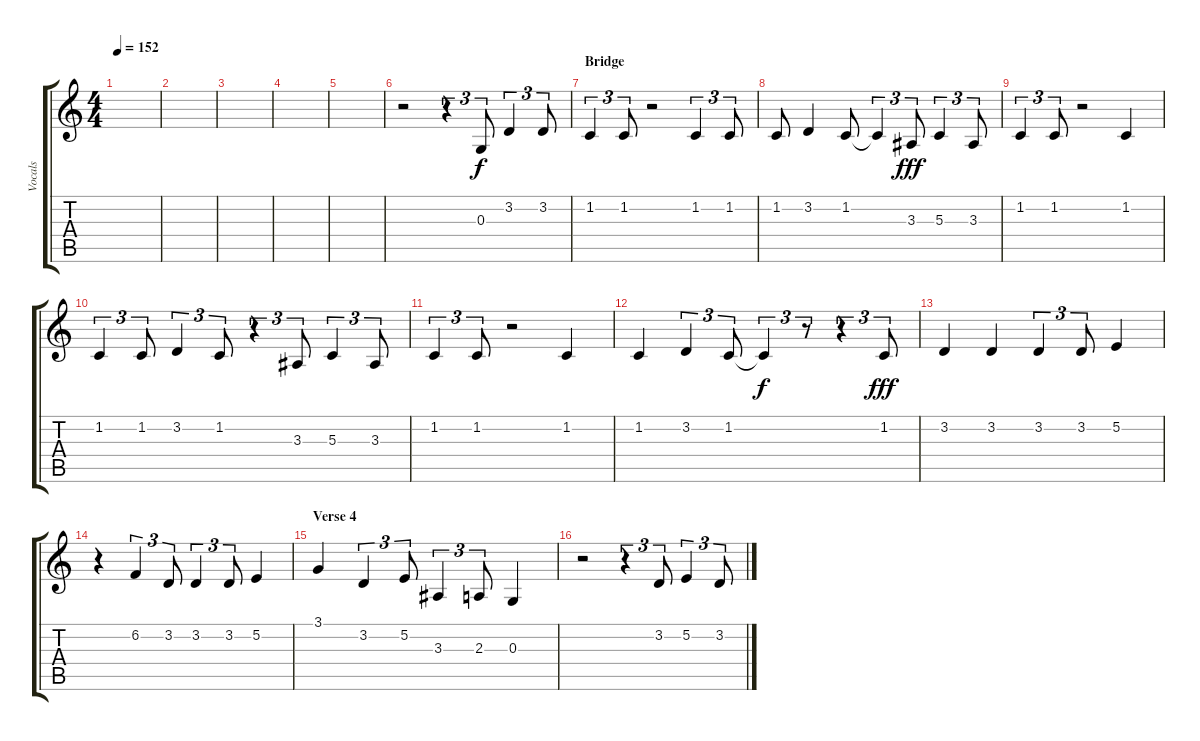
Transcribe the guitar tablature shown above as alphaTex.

\track ("Vocals" "Vocals") {instrument altosax}
\staff {score tabs}
\tuning (E4 B3 G3 D3 A2 E2) {hide}
\ts (4 4)
\tempo 152
\clef g2
\ks c
|
|
|
|
|
r.2 r.4{tu (3 2)} 0.3.8{tu (3 2)} 3.2.4{tu (3 2)} 3.2.8{tu (3 2)} |
\section ("" "Bridge")
1.2.4{tu (3 2)} 1.2.8{tu (3 2)} r.2 1.2.4{tu (3 2)} 1.2.8{tu (3 2)} |
1.2.8 3.2.4 1.2.8 1.2{t}.4{tu (3 2) dy f} 3.3.8{tu (3 2) dy fff} 5.3.4{tu (3 2)} 3.3.8{tu (3 2)} |
1.2.4{tu (3 2)} 1.2.8{tu (3 2)} r.2 1.2.4 |
1.2.4{tu (3 2)} 1.2.8{tu (3 2)} 3.2.4{tu (3 2)} 1.2.8{tu (3 2)} r.4{tu (3 2)} 3.3.8{tu (3 2)} 5.3.4{tu (3 2)} 3.3.8{tu (3 2)} |
1.2.4{tu (3 2)} 1.2.8{tu (3 2)} r.2 1.2.4 |
1.2.4 3.2.4{tu (3 2)} 1.2.8{tu (3 2)} 1.2{t}.4{tu (3 2) dy f} r.8{tu (3 2)} r.4{tu (3 2)} 1.2.8{tu (3 2) dy fff} |
3.2.4 3.2.4 3.2.4{tu (3 2)} 3.2.8{tu (3 2)} 5.2.4 |
r.4 6.2.4{tu (3 2)} 3.2.8{tu (3 2)} 3.2.4{tu (3 2)} 3.2.8{tu (3 2)} 5.2.4 |
\section ("" "Verse 4")
3.1.4 3.2.4{tu (3 2)} 5.2.8{tu (3 2)} 3.3.4{tu (3 2)} 2.3.8{tu (3 2)} 0.3.4 |
r.2 r.4{tu (3 2)} 3.2.8{tu (3 2)} 5.2.4{tu (3 2)} 3.2.8{tu (3 2)}
